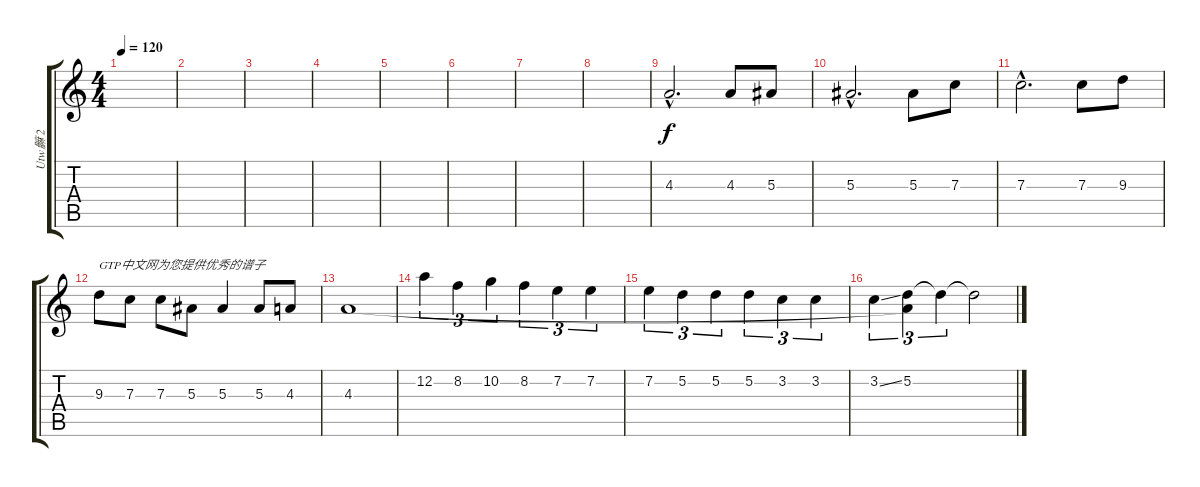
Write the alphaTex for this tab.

\track ("Utw髍 2" "Utw髍 2") {instrument distortionguitar}
\staff {score tabs}
\tuning (D4 A3 F3 C3 G2 D2) {hide}
\ts (4 4)
\tempo 120
\tempo 160
\tempo 120
\clef g2
\ks c
|
|
|
|
|
|
|
|
4.3{hac}.2{d} 4.3.8 5.3.8 |
5.3{hac}.2{d} 5.3.8 7.3.8 |
7.3{hac}.2{d} 7.3.8 9.3.8 |
9.3.8{txt "GTP中文网为您提供优秀的谱子"} 7.3.8 7.3.8 5.3.8 5.3.4 5.3.8 4.3.8 |
4.3.1 |
12.2.4{tu (3 2)} 8.2.4{tu (3 2)} 10.2.4{tu (3 2)} 8.2.4{tu (3 2)} 7.2.4{tu (3 2)} 7.2.4{tu (3 2)} |
7.2.4{tu (3 2)} 5.2.4{tu (3 2)} 5.2.4{tu (3 2)} 5.2.4{tu (3 2)} 3.2.4{tu (3 2)} 3.2.4{tu (3 2)} |
3.2{ss}.4{tu (3 2)} (5.2 4.3{t}).4{tu (3 2)} 5.2{t}.4{tu (3 2)} 5.2{t}.2
